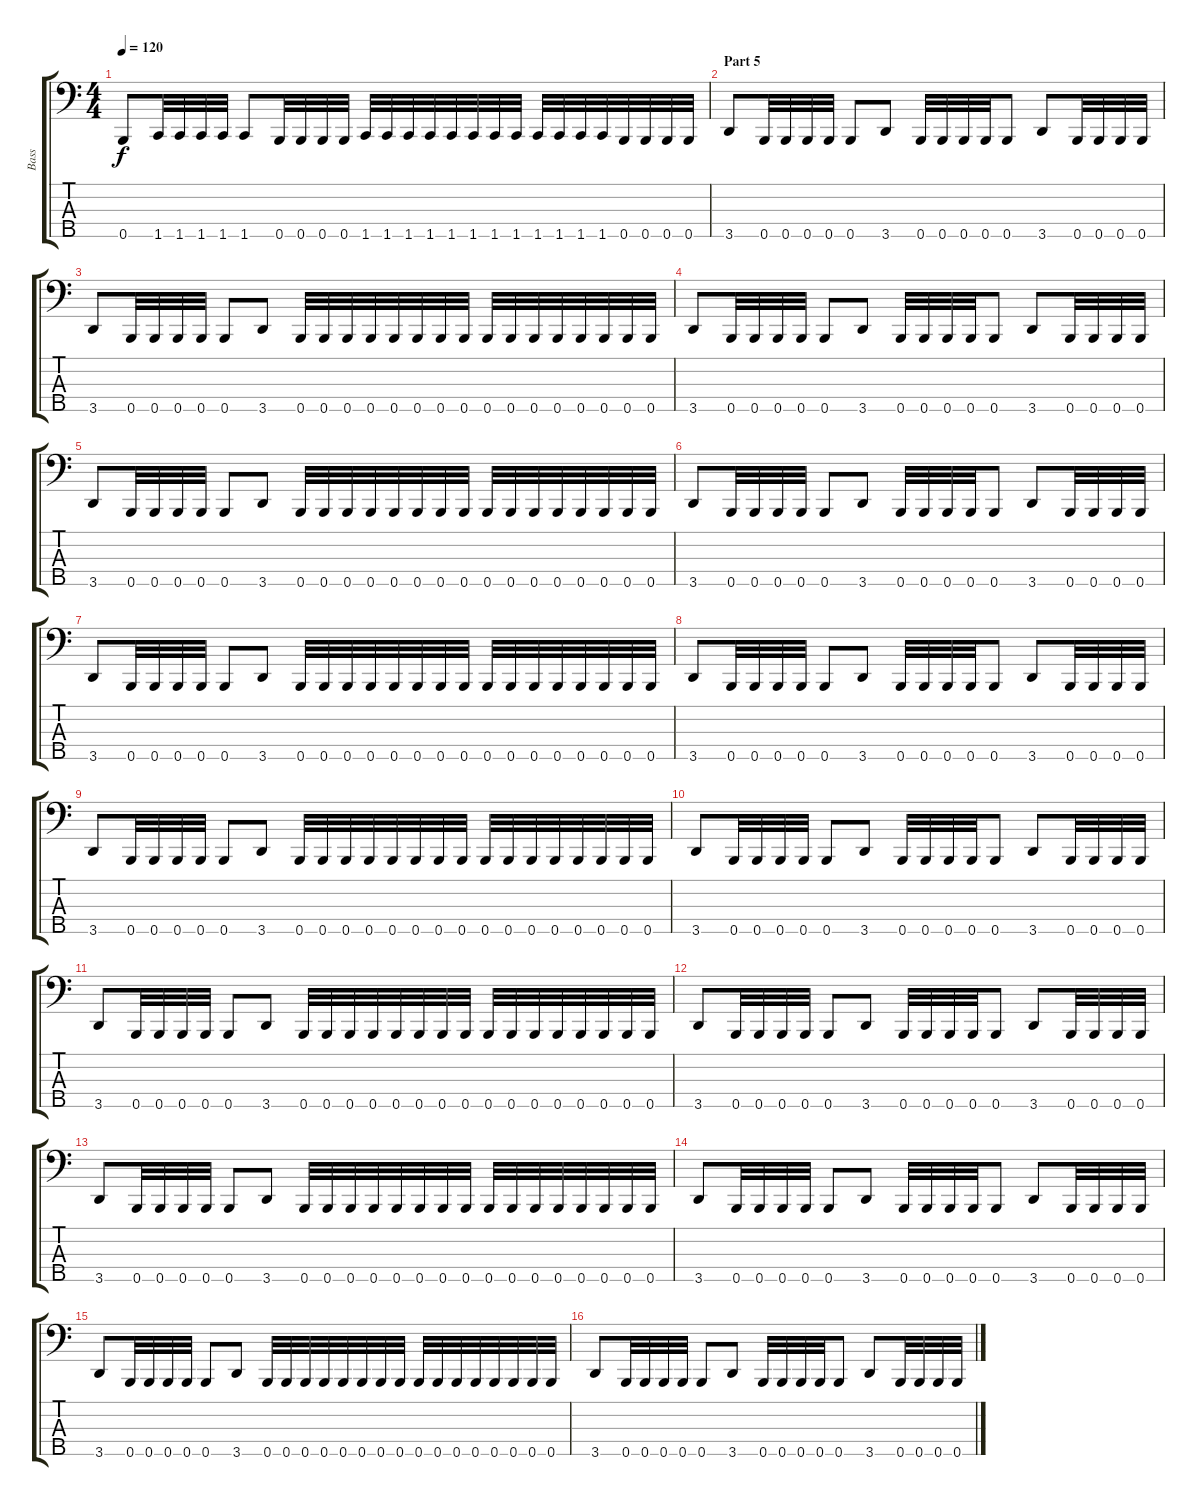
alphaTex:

\track ("Bass" "Bass") {instrument electricbasspick}
\staff {score tabs}
\tuning (G2 D2 A1 E1 B0) {hide}
\ts (4 4)
\tempo 120
\clef f4
\ks c
0.5.8{dy f} 1.5.32 1.5.32 1.5.32 1.5.32 1.5.8 0.5.32 0.5.32 0.5.32 0.5.32 1.5.32 1.5.32 1.5.32 1.5.32 1.5.32 1.5.32 1.5.32 1.5.32 1.5.32 1.5.32 1.5.32 1.5.32 0.5.32 0.5.32 0.5.32 0.5.32 |
\section ("" "Part 5")
3.5.8 0.5.32 0.5.32 0.5.32 0.5.32 0.5.8 3.5.8 0.5.32 0.5.32 0.5.32 0.5.32 0.5.8 3.5.8 0.5.32 0.5.32 0.5.32 0.5.32 |
3.5.8 0.5.32 0.5.32 0.5.32 0.5.32 0.5.8 3.5.8 0.5.32 0.5.32 0.5.32 0.5.32 0.5.32 0.5.32 0.5.32 0.5.32 0.5.32 0.5.32 0.5.32 0.5.32 0.5.32 0.5.32 0.5.32 0.5.32 |
3.5.8 0.5.32 0.5.32 0.5.32 0.5.32 0.5.8 3.5.8 0.5.32 0.5.32 0.5.32 0.5.32 0.5.8 3.5.8 0.5.32 0.5.32 0.5.32 0.5.32 |
3.5.8 0.5.32 0.5.32 0.5.32 0.5.32 0.5.8 3.5.8 0.5.32 0.5.32 0.5.32 0.5.32 0.5.32 0.5.32 0.5.32 0.5.32 0.5.32 0.5.32 0.5.32 0.5.32 0.5.32 0.5.32 0.5.32 0.5.32 |
3.5.8 0.5.32 0.5.32 0.5.32 0.5.32 0.5.8 3.5.8 0.5.32 0.5.32 0.5.32 0.5.32 0.5.8 3.5.8 0.5.32 0.5.32 0.5.32 0.5.32 |
3.5.8 0.5.32 0.5.32 0.5.32 0.5.32 0.5.8 3.5.8 0.5.32 0.5.32 0.5.32 0.5.32 0.5.32 0.5.32 0.5.32 0.5.32 0.5.32 0.5.32 0.5.32 0.5.32 0.5.32 0.5.32 0.5.32 0.5.32 |
3.5.8 0.5.32 0.5.32 0.5.32 0.5.32 0.5.8 3.5.8 0.5.32 0.5.32 0.5.32 0.5.32 0.5.8 3.5.8 0.5.32 0.5.32 0.5.32 0.5.32 |
3.5.8 0.5.32 0.5.32 0.5.32 0.5.32 0.5.8 3.5.8 0.5.32 0.5.32 0.5.32 0.5.32 0.5.32 0.5.32 0.5.32 0.5.32 0.5.32 0.5.32 0.5.32 0.5.32 0.5.32 0.5.32 0.5.32 0.5.32 |
3.5.8 0.5.32 0.5.32 0.5.32 0.5.32 0.5.8 3.5.8 0.5.32 0.5.32 0.5.32 0.5.32 0.5.8 3.5.8 0.5.32 0.5.32 0.5.32 0.5.32 |
3.5.8 0.5.32 0.5.32 0.5.32 0.5.32 0.5.8 3.5.8 0.5.32 0.5.32 0.5.32 0.5.32 0.5.32 0.5.32 0.5.32 0.5.32 0.5.32 0.5.32 0.5.32 0.5.32 0.5.32 0.5.32 0.5.32 0.5.32 |
3.5.8 0.5.32 0.5.32 0.5.32 0.5.32 0.5.8 3.5.8 0.5.32 0.5.32 0.5.32 0.5.32 0.5.8 3.5.8 0.5.32 0.5.32 0.5.32 0.5.32 |
3.5.8 0.5.32 0.5.32 0.5.32 0.5.32 0.5.8 3.5.8 0.5.32 0.5.32 0.5.32 0.5.32 0.5.32 0.5.32 0.5.32 0.5.32 0.5.32 0.5.32 0.5.32 0.5.32 0.5.32 0.5.32 0.5.32 0.5.32 |
3.5.8 0.5.32 0.5.32 0.5.32 0.5.32 0.5.8 3.5.8 0.5.32 0.5.32 0.5.32 0.5.32 0.5.8 3.5.8 0.5.32 0.5.32 0.5.32 0.5.32 |
3.5.8 0.5.32 0.5.32 0.5.32 0.5.32 0.5.8 3.5.8 0.5.32 0.5.32 0.5.32 0.5.32 0.5.32 0.5.32 0.5.32 0.5.32 0.5.32 0.5.32 0.5.32 0.5.32 0.5.32 0.5.32 0.5.32 0.5.32 |
3.5.8 0.5.32 0.5.32 0.5.32 0.5.32 0.5.8 3.5.8 0.5.32 0.5.32 0.5.32 0.5.32 0.5.8 3.5.8 0.5.32 0.5.32 0.5.32 0.5.32
